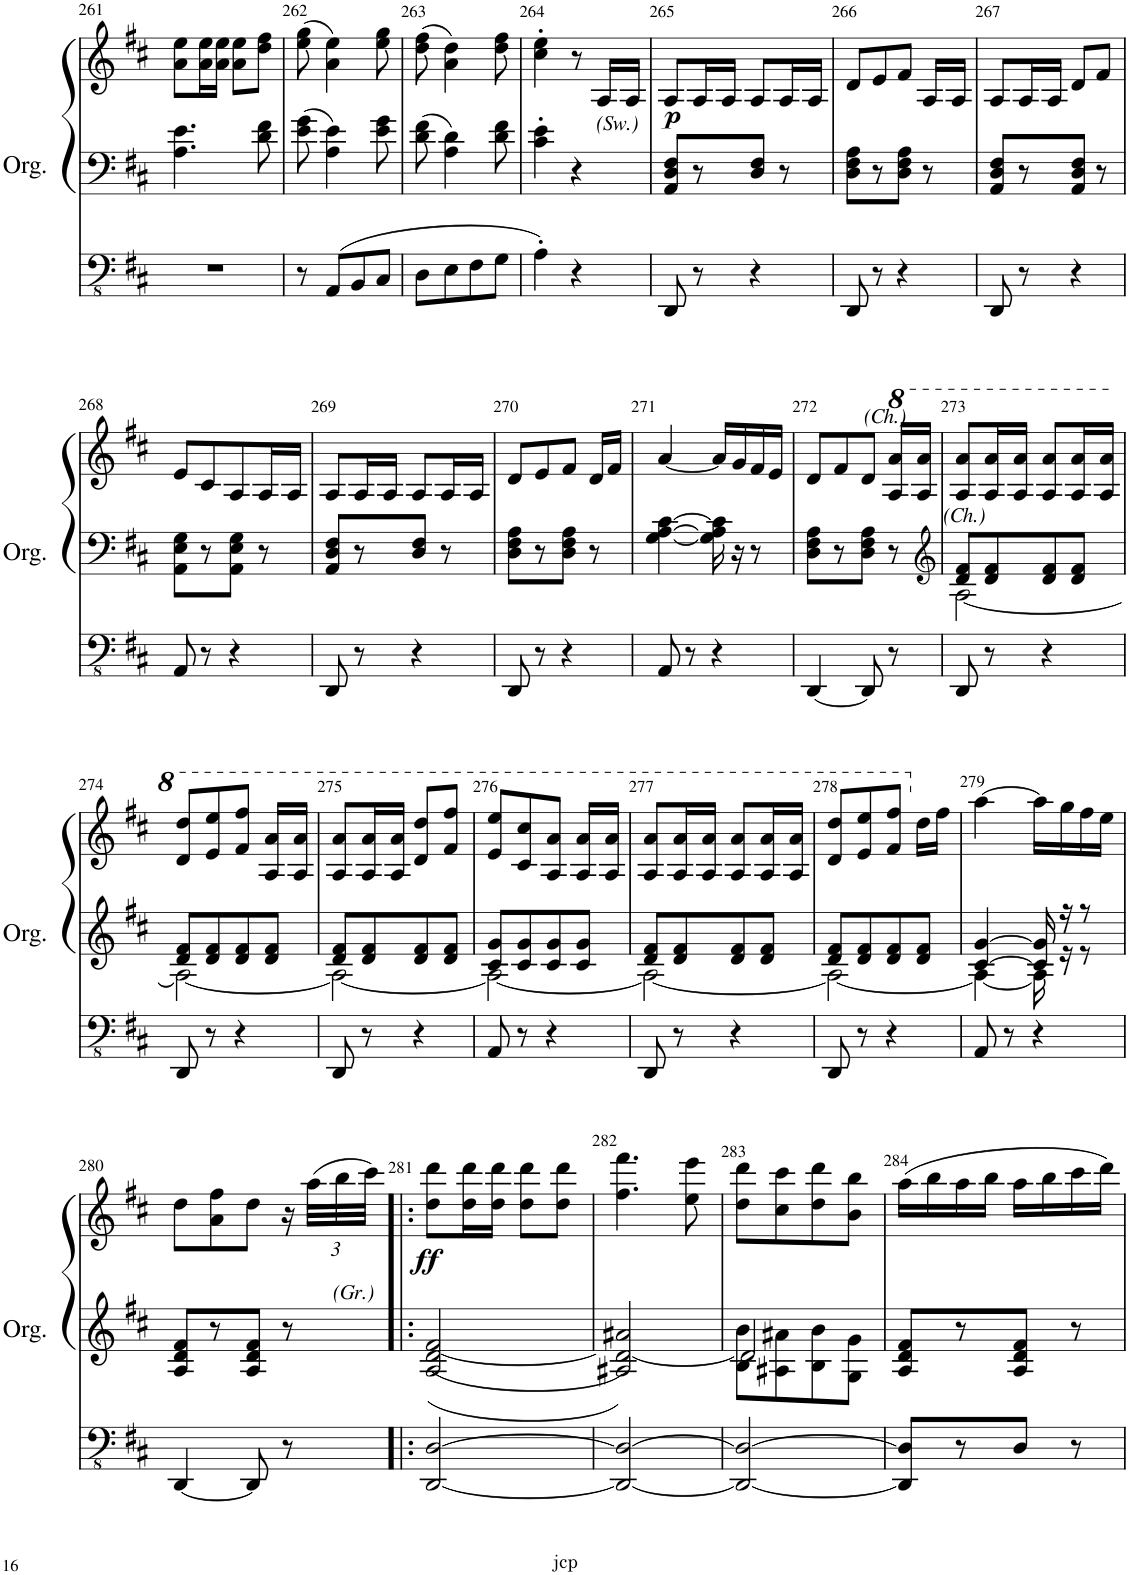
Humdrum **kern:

**kern	**kern	**kern	**dynam
*part1	*part1	*part1	*part1
*staff3	*staff2	*staff1	*staff1/2/3
*I"Orgue à tuyaux	*	*	*
*I'Org.	*	*	*
!!LO:PB:g=z
*clefFv4	*clefF4	*clefG2	*
*k[f#c#]	*k[f#c#]	*k[f#c#]	*
*M2/4	*M2/4	*M2/4	*
=261	=261	=261	=261
2r	4.A\ 4.e\	8a\ 8ee\L	.
.	.	16a\ 16ee\L	.
.	.	16a\ 16ee\JJ	.
.	.	8a\ 8ee\L	.
.	8d\ 8f#\	8dd\ 8ff#\J	.
=262	=262	=262	=262
8r	8e\ 8g\	(8ee\ 8gg\	.
8AAA/L	4A\ 4e\	4a\ 4ee\)	.
8BBB/	.	.	.
8CC#/J	8e\ 8g\	8ee\ 8gg\	.
=263	=263	=263	=263
8DD\L	8d\ 8f#\	(8dd\ 8ff#\	.
8EE\	4A\ 4d\	4a\ 4dd\)	.
8FF#\	.	.	.
8GG\J	8d\ 8f#\	8dd\ 8ff#\	.
=264	=264	=264	=264
4AA'\	4c#\' 4e\'	4cc#\' 4ee\'	.
4r	4r	8r	.
!	!	!LO:TX:b:i:t=(Sw.)	!
.	.	16A/LL	.
.	.	16A/JJ	.
=265	=265	=265	=265
!	!	!	!LO:DY:b
8DDD/	8AA/ 8D/ 8F#/L	8A/L	p
8r	8r	16A/L	.
.	.	16A/JJ	.
4r	8D/ 8F#/J	8A/L	.
.	8r	16A/L	.
.	.	16A/JJ	.
=266	=266	=266	=266
8DDD/	8D\ 8F#\ 8A\L	8d/L	.
8r	8r	8e/	.
4r	8D\ 8F#\ 8A\J	8f#/J	.
.	8r	16A/LL	.
.	.	16A/JJ	.
=267	=267	=267	=267
8DDD/	8AA/ 8D/ 8F#/L	8A/L	.
8r	8r	16A/L	.
.	.	16A/JJ	.
4r	8AA/ 8D/ 8F#/J	8d/L	.
.	8r	8f#/J	.
!!LO:LB:g=z
=268	=268	=268	=268
8AAA/	8AA\ 8E\ 8G\L	8e/L	.
8r	8r	8c#/	.
4r	8AA\ 8E\ 8G\J	8A/	.
.	8r	16A/L	.
.	.	16A/JJ	.
=269	=269	=269	=269
8DDD/	8AA/ 8D/ 8F#/L	8A/L	.
8r	8r	16A/L	.
.	.	16A/JJ	.
4r	8D/ 8F#/J	8A/L	.
.	8r	16A/L	.
.	.	16A/JJ	.
=270	=270	=270	=270
8DDD/	8D\ 8F#\ 8A\L	8d/L	.
8r	8r	8e/	.
4r	8D\ 8F#\ 8A\J	8f#/J	.
.	8r	16d/LL	.
.	.	16f#/JJ	.
=271	=271	=271	=271
8AAA/	[4G\ [4A\ [4c#\	[4a/	.
8r	.	.	.
4r	16G\] 16A\] 16c#\]	16a/LL]	.
.	16r	16g/	.
.	8r	16f#/	.
.	.	16e/JJ	.
=272	=272	=272	=272
[4DDD/	8D\ 8F#\ 8A\L	8d/L	.
.	8r	8f#/	.
8DDD/]	8D\ 8F#\ 8A\J	8d/J	.
*	*	*8va	*
!	!	!LO:TX:a:i:t=(Ch.)	!
8r	8r	16a/ 16aa/LL	.
.	.	16a/ 16aa/JJ	.
=273	=273	=273	=273
*	*clefG2	*	*
*	*^	*	*
!	!LO:TX:a:i:t=(Ch.)	!	!	!
8DDD/	8d/ 8f#/L	[2A\	8a/ 8aa/L	.
8r	8d/ 8f#/	.	16a/ 16aa/L	.
.	.	.	16a/ 16aa/JJ	.
4r	8d/ 8f#/	.	8a/ 8aa/L	.
.	8d/ 8f#/J	.	16a/ 16aa/L	.
.	.	.	16a/ 16aa/JJ	.
!!LO:LB:g=z
=274	=274	=274	=274	=274
8DDD/	8d/ 8f#/L	2A\_	8dd/ 8ddd/L	.
8r	8d/ 8f#/	.	8ee/ 8eee/	.
4r	8d/ 8f#/	.	8ff#/ 8fff#/J	.
.	8d/ 8f#/J	.	16a/ 16aa/LL	.
.	.	.	16a/ 16aa/JJ	.
=275	=275	=275	=275	=275
8DDD/	8d/ 8f#/L	2A\_	8a/ 8aa/L	.
8r	8d/ 8f#/	.	16a/ 16aa/L	.
.	.	.	16a/ 16aa/JJ	.
4r	8d/ 8f#/	.	8dd/ 8ddd/L	.
.	8d/ 8f#/J	.	8ff#/ 8fff#/J	.
=276	=276	=276	=276	=276
8AAA/	8c#/ 8g/L	2A\_	8ee/ 8eee/L	.
8r	8c#/ 8g/	.	8cc#/ 8ccc#/	.
4r	8c#/ 8g/	.	8a/ 8aa/J	.
.	8c#/ 8g/J	.	16a/ 16aa/LL	.
.	.	.	16a/ 16aa/JJ	.
=277	=277	=277	=277	=277
8DDD/	8d/ 8f#/L	2A\_	8a/ 8aa/L	.
8r	8d/ 8f#/	.	16a/ 16aa/L	.
.	.	.	16a/ 16aa/JJ	.
4r	8d/ 8f#/	.	8a/ 8aa/L	.
.	8d/ 8f#/J	.	16a/ 16aa/L	.
.	.	.	16a/ 16aa/JJ	.
=278	=278	=278	=278	=278
8DDD/	8d/ 8f#/L	2A\_	8dd/ 8ddd/L	.
8r	8d/ 8f#/	.	8ee/ 8eee/	.
4r	8d/ 8f#/	.	8ff#/ 8fff#/J	.
*	*	*	*X8va	*
.	8d/ 8f#/J	.	16dd\LL	.
.	.	.	16ff#\JJ	.
=279	=279	=279	=279	=279
8AAA/	[4c#/ [4g/	4A\_	[4aa\	.
8r	.	.	.	.
4r	16c#/] 16g/]	16A\]	16aa\LL]	.
.	16r	16r	16gg\	.
.	8r	8r	16ff#\	.
.	.	.	16ee\JJ	.
*	*v	*v	*	*
!!LO:LB:g=z
=280	=280	=280	=280
[4DDD/	8A/ 8d/ 8f#/L	8dd\L	.
.	8r	8a\ 8ff#\	.
8DDD/]	8A/ 8d/ 8f#/J	8dd\J	.
8r	8r	16r	.
*	*	*Xbrackettup	*
!	!	!LO:TX:b:i:t=(Gr.)	!
.	.	(48aa\LLL	.
.	.	48bb\	.
.	.	48ccc#\JJJ)	.
=281!|:	=281!|:	=281!|:	=281!|:
!	!	!	!LO:DY:b
[2DDD/ [2DD/	2A/ [<2d/ 2f#/	8dd\ 8ddd\L	ff
.	.	16dd\ 16ddd\L	.
.	.	16dd\ 16ddd\JJ	.
.	.	8dd\ 8ddd\L	.
.	.	8dd\ 8ddd\J	.
=282	=282	=282	=282
2DDD/_ 2DD/_	2A#X/ 2d/_ 2a#X/	4.ff#\ 4.fff#\	.
.	.	8ee\ 8eee\	.
=283	=283	=283	=283
*	*^	*	*
2DDD/_ 2DD/_	2d/]	8B\ 8b\L	8dd\ 8ddd\L	.
.	.	8A#X\ 8a#X\	8cc#\ 8ccc#\	.
.	.	8B\ 8b\	8dd\ 8ddd\	.
.	.	8G\ 8g\J	8b\ 8bb\J	.
*	*v	*v	*	*
=284	=284	=284	=284
8DDD/] 8DD/]L	8A/ 8d/ 8f#/L	(16aa\LL	.
.	.	16bb\	.
8r	8r	16aa\	.
.	.	16bb\JJ	.
8DD/J	8A/ 8d/ 8f#/J	16aa\LL	.
.	.	16bb\	.
8r	8r	16ccc#\	.
.	.	16ddd\JJ)	.
=	=	=	=
*-	*-	*-	*-
